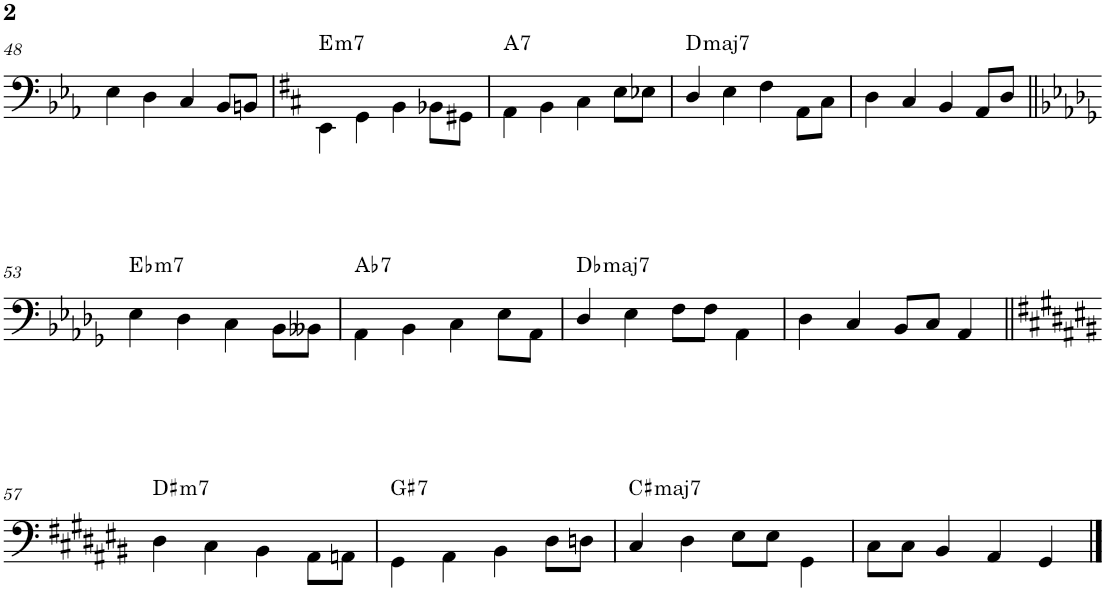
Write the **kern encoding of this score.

**kern	**harte
*part1	*part1
*staff1	*
*I"Acoustic Bass	*
*I'Bass	*
!!LO:PB:g=z
*clefF4	*
*Trd7c12	*
*k[b-e-a-]	*
*M4/4	*
=48	=48
4E-\	.
4D\	.
4C/	.
8BB-/L	.
8BBn/J	.
=49	=49
*k[f#c#]	*
!	!LO:H:kt=m7
4EE\	E:min7
4GG\	.
4BB\	.
8BB-X\L	.
8GG#X\J	.
=50	=50
!	!LO:H:kt=7
4AA\	A:7
4BB\	.
4C#\	.
8E\L	.
8E-X\J	.
=51	=51
!	!LO:H:kt=maj7
4D/	D:maj7
4E\	.
4F#\	.
8AA\L	.
8C#\J	.
=52	=52
4D\	.
4C#/	.
4BB/	.
8AA/L	.
8D/J	.
!!LO:LB:g=z
=53||	=53||
*k[b-e-a-d-g-]	*
!	!LO:H:kt=m7
4E-\	Eb:min7
4D-\	.
4C\	.
8BB-\L	.
8BB--X\J	.
=54	=54
!	!LO:H:kt=7
4AA-\	Ab:7
4BB-\	.
4C\	.
8E-\L	.
8AA-\J	.
=55	=55
!	!LO:H:kt=maj7
4D-/	Db:maj7
4E-\	.
8F\L	.
8F\J	.
4AA-\	.
=56	=56
4D-\	.
4C/	.
8BB-/L	.
8C/J	.
4AA-/	.
!!LO:LB:g=z
=57||	=57||
*k[f#c#g#d#a#e#b#]	*
!	!LO:H:kt=m7
4D#\	D#:min7
4C#\	.
4BB#\	.
8AA#\L	.
8AAn\J	.
=58	=58
!	!LO:H:kt=7
4GG#\	G#:7
4AA#\	.
4BB#\	.
8D#\L	.
8Dn\J	.
=59	=59
!	!LO:H:kt=maj7
4C#/	C#:maj7
4D#\	.
8E#\L	.
8E#\J	.
4GG#\	.
=60	=60
8C#\L	.
8C#\J	.
4BB#/	.
4AA#/	.
4GG#/	.
==	==
*-	*-
